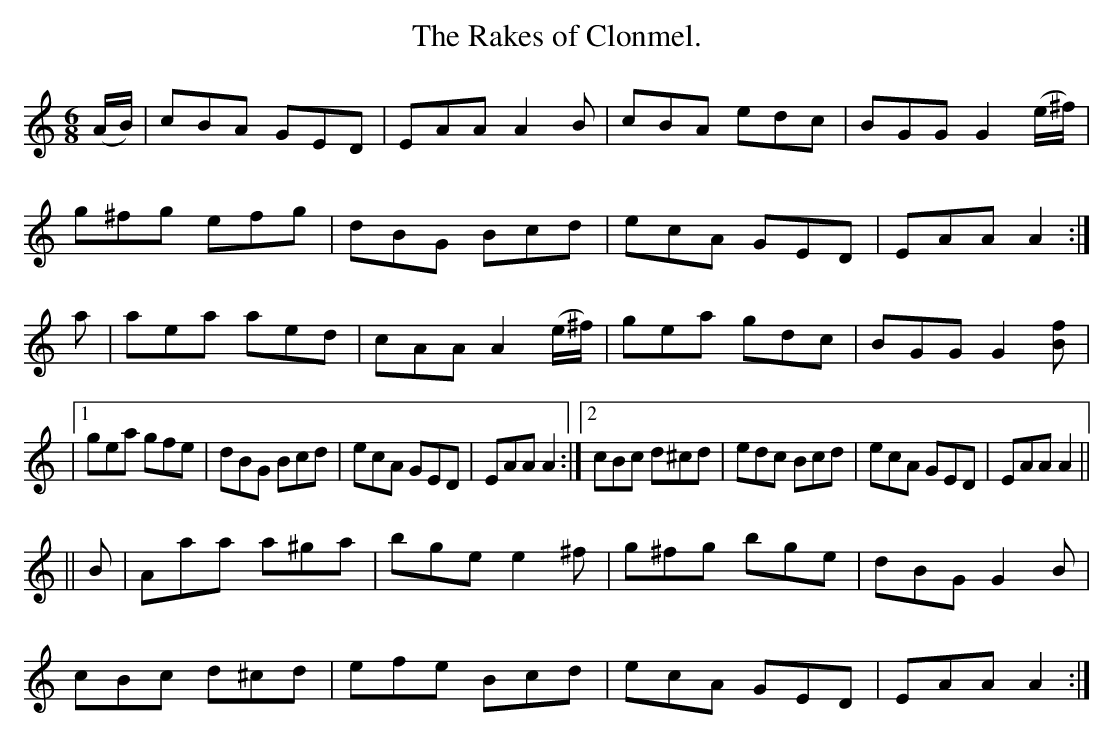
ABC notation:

X:1
T: The Rakes of Clonmel.
M: 6/8
L: 1/8
K: Am
(A/2B/2) | cBA GED | EAA A2B | cBA edc | BGG G2 (e/2^f/2) |
g^fg efg | dBG Bcd | ecA GED | EAA A2 :|
a | aea aed | cAA A2(e/2^f/2) | gea gdc | BGG G2 [fB] |
|1 gea gfe | dBG Bcd | ecA GED | EAA A2 :|2 cBc d^cd | edc Bcd | ecA GED | EAA A2||
|| B | Aaa a^ga | bge e2^f | g^fg bge | dBG G2B |
cBc d^cd | efe Bcd | ecA GED | EAA A2 :|
